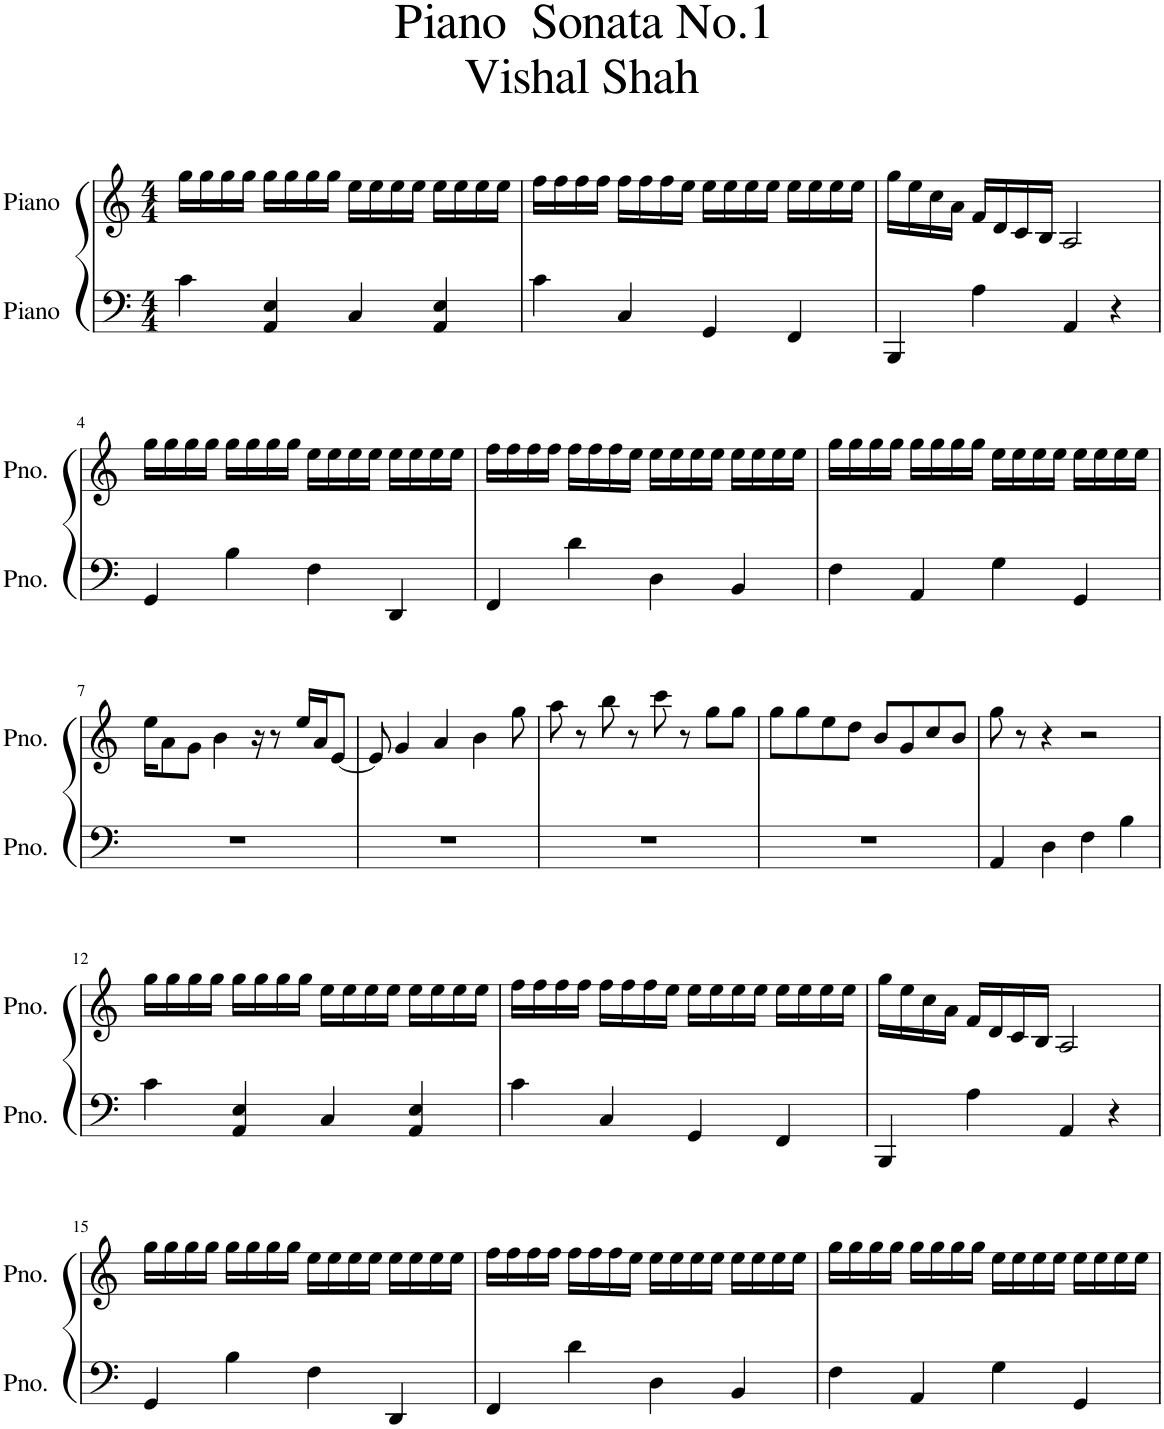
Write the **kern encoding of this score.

**kern	**kern
*part2	*part1
*staff2	*staff1
*I"Piano	*I"Piano
*I'Pno.	*I'Pno.
*clefF4	*clefG2
*k[]	*k[]
*M4/4	*M4/4
=1	=1
4c\	16gg\LL
.	16gg\
.	16gg\
.	16gg\JJ
4AA/ 4E/	16gg\LL
.	16gg\
.	16gg\
.	16gg\JJ
4C/	16ee\LL
.	16ee\
.	16ee\
.	16ee\JJ
4AA/ 4E/	16ee\LL
.	16ee\
.	16ee\
.	16ee\JJ
=2	=2
4c\	16ff\LL
.	16ff\
.	16ff\
.	16ff\JJ
4C/	16ff\LL
.	16ff\
.	16ff\
.	16ee\JJ
4GG/	16ee\LL
.	16ee\
.	16ee\
.	16ee\JJ
4FF/	16ee\LL
.	16ee\
.	16ee\
.	16ee\JJ
=3	=3
4BBB/	16gg\LL
.	16ee\
.	16cc\
.	16a\JJ
4A\	16f/LL
.	16d/
.	16c/
.	16B/JJ
4AA/	2A/
4r	.
!!LO:LB:g=z
=4	=4
4GG/	16gg\LL
.	16gg\
.	16gg\
.	16gg\JJ
4B\	16gg\LL
.	16gg\
.	16gg\
.	16gg\JJ
4F\	16ee\LL
.	16ee\
.	16ee\
.	16ee\JJ
4DD/	16ee\LL
.	16ee\
.	16ee\
.	16ee\JJ
=5	=5
4FF/	16ff\LL
.	16ff\
.	16ff\
.	16ff\JJ
4d\	16ff\LL
.	16ff\
.	16ff\
.	16ee\JJ
4D\	16ee\LL
.	16ee\
.	16ee\
.	16ee\JJ
4BB/	16ee\LL
.	16ee\
.	16ee\
.	16ee\JJ
=6	=6
4F\	16gg\LL
.	16gg\
.	16gg\
.	16gg\JJ
4AA/	16gg\LL
.	16gg\
.	16gg\
.	16gg\JJ
4G\	16ee\LL
.	16ee\
.	16ee\
.	16ee\JJ
4GG/	16ee\LL
.	16ee\
.	16ee\
.	16ee\JJ
!!LO:LB:g=z
=7	=7
1r	16ee\KL
.	8a\
.	8g\J
.	4b\
.	16r
.	8r
.	16ee/LL
.	16a/J
.	[8e/J
=8	=8
1r	8e/]
.	4g/
.	4a/
.	4b\
.	8gg\
=9	=9
1r	8aa\
.	8r
.	8bb\
.	8r
.	8ccc\
.	8r
.	8gg\L
.	8gg\J
=10	=10
1r	8gg\L
.	8gg\
.	8ee\
.	8dd\J
.	8b/L
.	8g/
.	8cc/
.	8b/J
=11	=11
4AA/	8gg\
.	8r
4D\	4r
4F\	2r
4B\	.
!!LO:LB:g=z
=12	=12
4c\	16gg\LL
.	16gg\
.	16gg\
.	16gg\JJ
4AA/ 4E/	16gg\LL
.	16gg\
.	16gg\
.	16gg\JJ
4C/	16ee\LL
.	16ee\
.	16ee\
.	16ee\JJ
4AA/ 4E/	16ee\LL
.	16ee\
.	16ee\
.	16ee\JJ
=13	=13
4c\	16ff\LL
.	16ff\
.	16ff\
.	16ff\JJ
4C/	16ff\LL
.	16ff\
.	16ff\
.	16ee\JJ
4GG/	16ee\LL
.	16ee\
.	16ee\
.	16ee\JJ
4FF/	16ee\LL
.	16ee\
.	16ee\
.	16ee\JJ
=14	=14
4BBB/	16gg\LL
.	16ee\
.	16cc\
.	16a\JJ
4A\	16f/LL
.	16d/
.	16c/
.	16B/JJ
4AA/	2A/
4r	.
!!LO:LB:g=z
=15	=15
4GG/	16gg\LL
.	16gg\
.	16gg\
.	16gg\JJ
4B\	16gg\LL
.	16gg\
.	16gg\
.	16gg\JJ
4F\	16ee\LL
.	16ee\
.	16ee\
.	16ee\JJ
4DD/	16ee\LL
.	16ee\
.	16ee\
.	16ee\JJ
=16	=16
4FF/	16ff\LL
.	16ff\
.	16ff\
.	16ff\JJ
4d\	16ff\LL
.	16ff\
.	16ff\
.	16ee\JJ
4D\	16ee\LL
.	16ee\
.	16ee\
.	16ee\JJ
4BB/	16ee\LL
.	16ee\
.	16ee\
.	16ee\JJ
=17	=17
4F\	16gg\LL
.	16gg\
.	16gg\
.	16gg\JJ
4AA/	16gg\LL
.	16gg\
.	16gg\
.	16gg\JJ
4G\	16ee\LL
.	16ee\
.	16ee\
.	16ee\JJ
4GG/	16ee\LL
.	16ee\
.	16ee\
.	16ee\JJ
=	=
*-	*-
